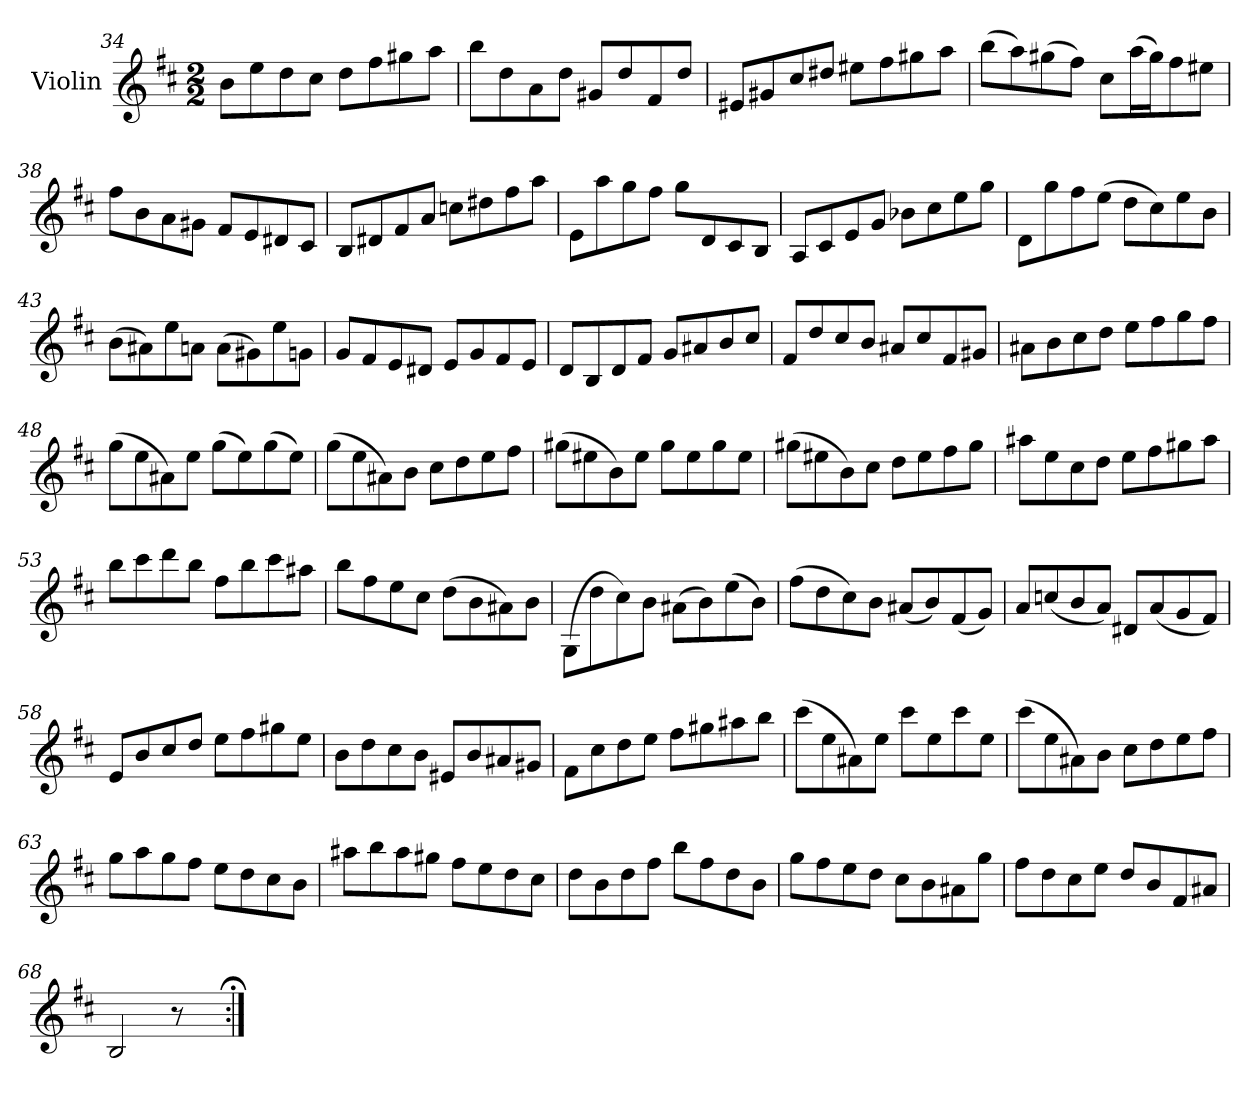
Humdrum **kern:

**kern
*part1
*staff1
*I"Violin
*I'Vln
*clefG2
*k[f#c#]
*M2/2
=34
8b\L
8ee\
8dd\
8cc#\J
8dd\L
8ff#\
8gg#X\
8aa\J
=35
8bb\L
8dd\
8a\
8dd\J
8g#X/L
8dd/
8f#/
8dd/J
=36
8e#X/L
8g#X/
8cc#/
8dd#X/J
8ee#X\L
8ff#\
8gg#X\
8aa\J
=37
(8bb\L
8aa\)
(8gg#X\
8ff#\J)
8cc#\L
(16aa\L
16gg#\J)
8ff#\
8ee#X\J
=38
8ff#\L
8b\
8a\
8g#X\J
8f#/L
8e/
8d#X/
8c#/J
=39
8B/L
8d#X/
8f#/
8a/J
8ccn\L
8dd#X\
8ff#\
8aa\J
=40
8e\L
8aa\
8gg\
8ff#\J
8gg\L
8d/
8c#/
8B/J
=41
8A/L
8c#/
8e/
8g/J
8b-X\L
8cc#\
8ee\
8gg\J
=42
8d/L
8gg\
8ff#\
(8ee\J
8dd\L
8cc#\)
8ee\
8b\J
=43
(8b\L
8a#X\)
8ee\
8an\J
(8a\L
8g#X\)
8ee\
8gn\J
=44
8g/L
8f#/
8e/
8d#X/J
8e/L
8g/
8f#/
8e/J
=45
8d/L
8B/
8d/
8f#/J
8g/L
8a#X/
8b/
8cc#/J
=46
8f#/L
8dd/
8cc#/
8b/J
8a#X/L
8cc#/
8f#/
8g#X/J
=47
8a#X\L
8b\
8cc#\
8dd\J
8ee\L
8ff#\
8gg\
8ff#\J
=48
(8gg\L
8ee\
8a#X\)
8ee\J
(8gg\L
8ee\)
(8gg\
8ee\J)
=49
(8gg\L
8ee\
8a#X\)
8b\J
8cc#\L
8dd\
8ee\
8ff#\J
=50
(8gg#X\L
8ee#X\
8b\)
8ee#\J
8gg#\L
8ee#\
8gg#\
8ee#\J
=51
(8gg#X\L
8ee#X\
8b\)
8cc#\J
8dd\L
8ee#\
8ff#\
8gg#\J
=52
8aa#X\L
8ee\
8cc#\
8dd\J
8ee\L
8ff#\
8gg#X\
8aa#\J
=53
8bb\L
8ccc#\
8ddd\
8bb\J
8ff#\L
8bb\
8ccc#\
8aa#X\J
=54
8bb\L
8ff#\
8ee\
8cc#\J
(8dd\L
8b\
8a#X\)
8b\J
=55
(8G/L
8dd\
8cc#\)
8b\J
(8a#X\L
8b\)
(8ee\
8b\J)
=56
(8ff#\L
8dd\
8cc#\)
8b\J
(8a#X/L
8b/)
(8f#/
8g/J)
=57
8a/L
(8ccn/
8b/
8a/J)
8d#X/L
(8a/
8g/
8f#/J)
=58
8e/L
8b/
8cc#/
8dd/J
8ee\L
8ff#\
8gg#X\
8ee\J
=59
8b\L
8dd\
8cc#\
8b\J
8e#X/L
8b/
8a#X/
8g#X/J
=60
8f#\L
8cc#\
8dd\
8ee\J
8ff#\L
8gg#X\
8aa#X\
8bb\J
=61
(8ccc#\L
8ee\
8a#X\)
8ee\J
8ccc#\L
8ee\
8ccc#\
8ee\J
=62
(8ccc#\L
8ee\
8a#X\)
8b\J
8cc#\L
8dd\
8ee\
8ff#\J
=63
8gg\L
8aa\
8gg\
8ff#\J
8ee\L
8dd\
8cc#\
8b\J
=64
8aa#X\L
8bb\
8aa#\
8gg#X\J
8ff#\L
8ee\
8dd\
8cc#\J
=65
8dd\L
8b\
8dd\
8ff#\J
8bb\L
8ff#\
8dd\
8b\J
=66
8gg\L
8ff#\
8ee\
8dd\J
8cc#\L
8b\
8a#X\
8gg\J
=67
8ff#\L
8dd\
8cc#\
8ee\J
8dd/L
8b/
8f#/
8a#X/J
=68
2B/
8r
=:|!;
*-
